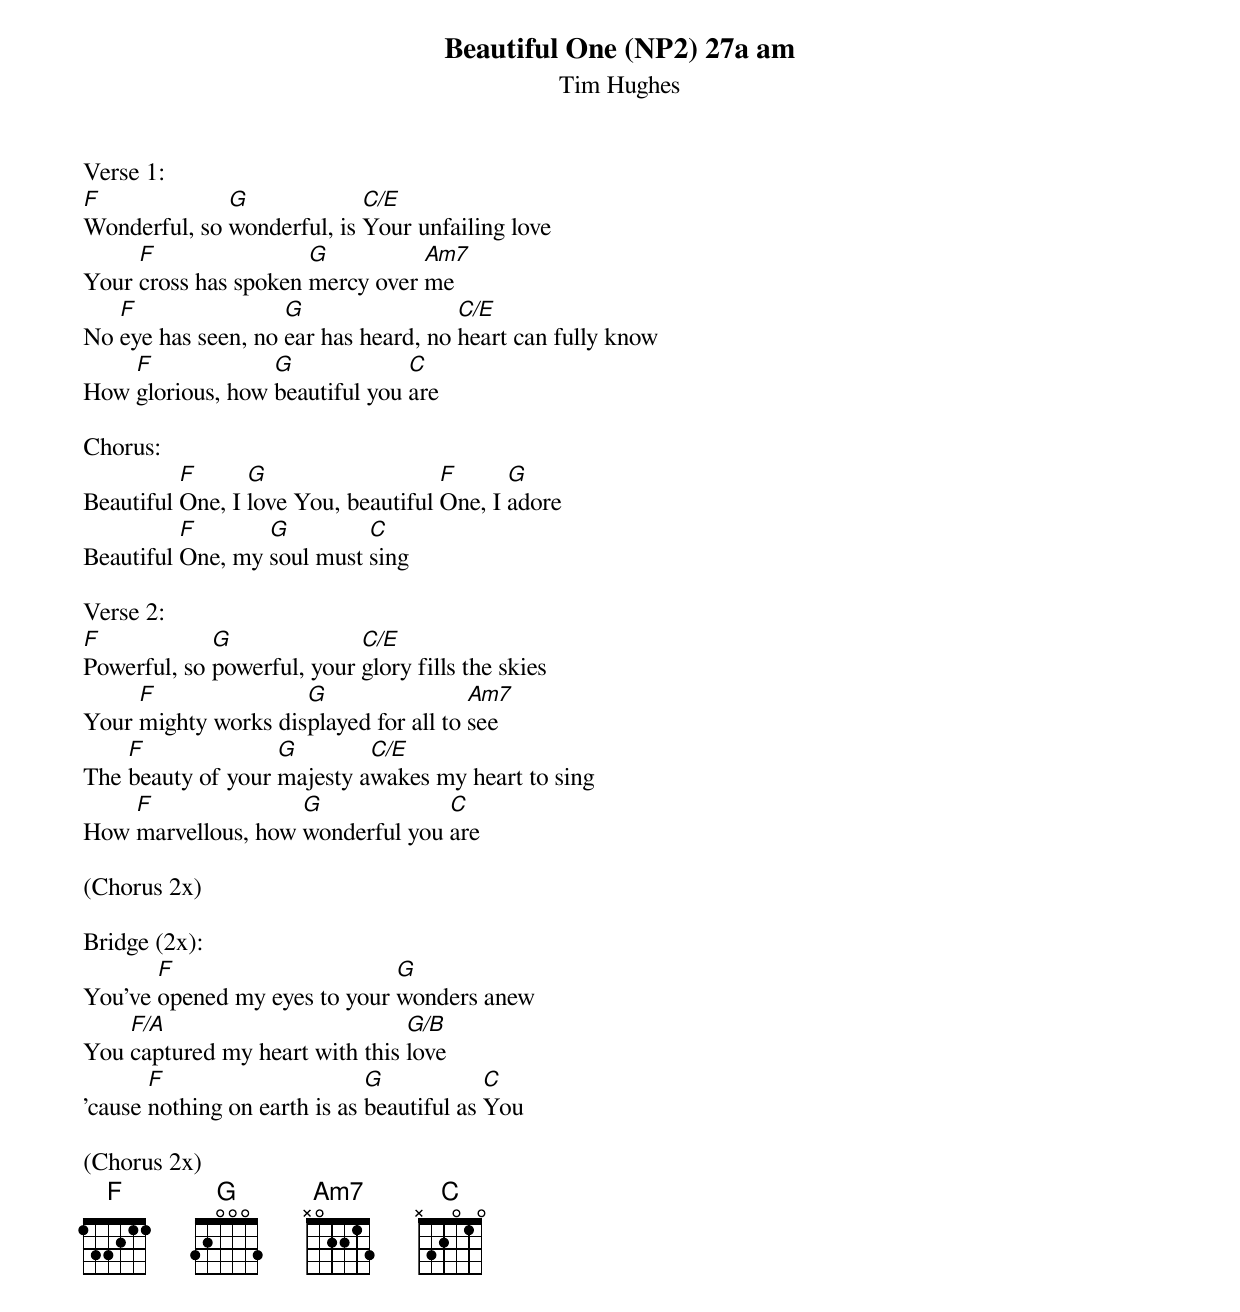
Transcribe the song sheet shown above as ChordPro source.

{title:Beautiful One (NP2) 27a am}
{subtitle:Tim Hughes}
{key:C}

Verse 1:
[F]Wonderful, so [G]wonderful, is [C/E]Your unfailing love
Your [F]cross has spoken [G]mercy over [Am7]me
No [F]eye has seen, no [G]ear has heard, no [C/E]heart can fully know
How [F]glorious, how [G]beautiful you [C]are

Chorus:
Beautiful [F]One, I [G]love You, beautiful [F]One, I [G]adore
Beautiful [F]One, my [G]soul must [C]sing

Verse 2:
[F]Powerful, so [G]powerful, your [C/E]glory fills the skies
Your [F]mighty works dis[G]played for all to [Am7]see
The [F]beauty of your [G]majesty a[C/E]wakes my heart to sing
How [F]marvellous, how [G]wonderful you [C]are

(Chorus 2x)

Bridge (2x):
You've [F]opened my eyes to your [G]wonders anew
You [F/A]captured my heart with this [G/B]love
'cause [F]nothing on earth is as [G]beautiful as [C]You

(Chorus 2x)
